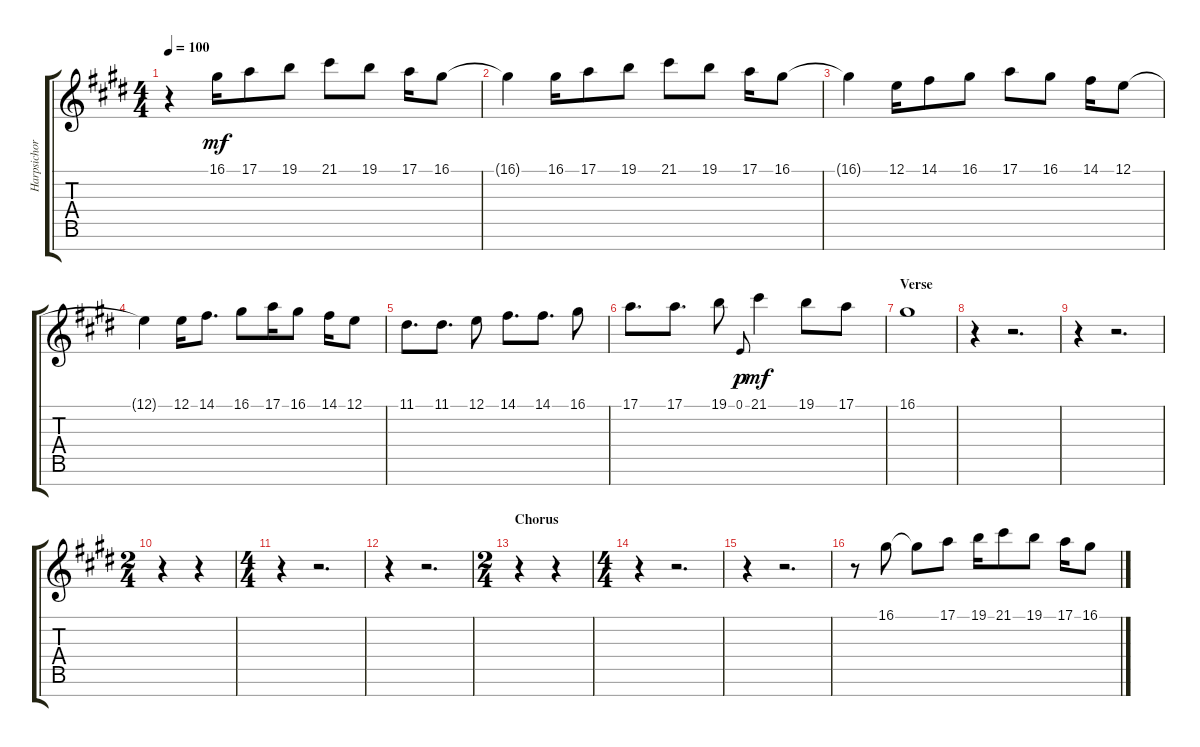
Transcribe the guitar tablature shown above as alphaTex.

\track ("Harpsichord (Staff 1)" "Harpsichor") {instrument harpsichord}
\staff {score tabs}
\tuning (E4 B3 G3 D3 A2 E2 B1) {hide}
\ts (4 4)
\tempo 100
\clef g2
\ks e
r.4{dy mf} 16.1.16 17.1.8 19.1.8 21.1.8 19.1.8 17.1.16 16.1.8 |
16.1{t}.4 16.1.16 17.1.8 19.1.8 21.1.8 19.1.8 17.1.16 16.1.8 |
16.1{t}.4 12.1.16 14.1.8 16.1.8 17.1.8 16.1.8 14.1.16 12.1.8 |
12.1{t}.4 12.1.16 14.1.8{d} 16.1.8 17.1.16 16.1.8 14.1.16 12.1.8 |
11.1.8{d} 11.1.8{d} 12.1.8 14.1.8{d} 14.1.8{d} 16.1.8 |
17.1.8{d} 17.1.8{d} 19.1.8 0.1.8{gr onbeat dy p} 21.1.4{dy mf} 19.1.8 17.1.8 |
\section ("" "Verse")
16.1.1 |
r.4 r.2{d} |
r.4 r.2{d} |
\ts (2 4)
r.4 r.4 |
\ts (4 4)
r.4 r.2{d} |
r.4 r.2{d} |
\ts (2 4)
\section ("" "Chorus")
r.4 r.4 |
\ts (4 4)
r.4 r.2{d} |
r.4 r.2{d} |
r.8 16.1.8 16.1{t}.8 17.1.8 19.1.16 21.1.8 19.1.8 17.1.16 16.1.8
